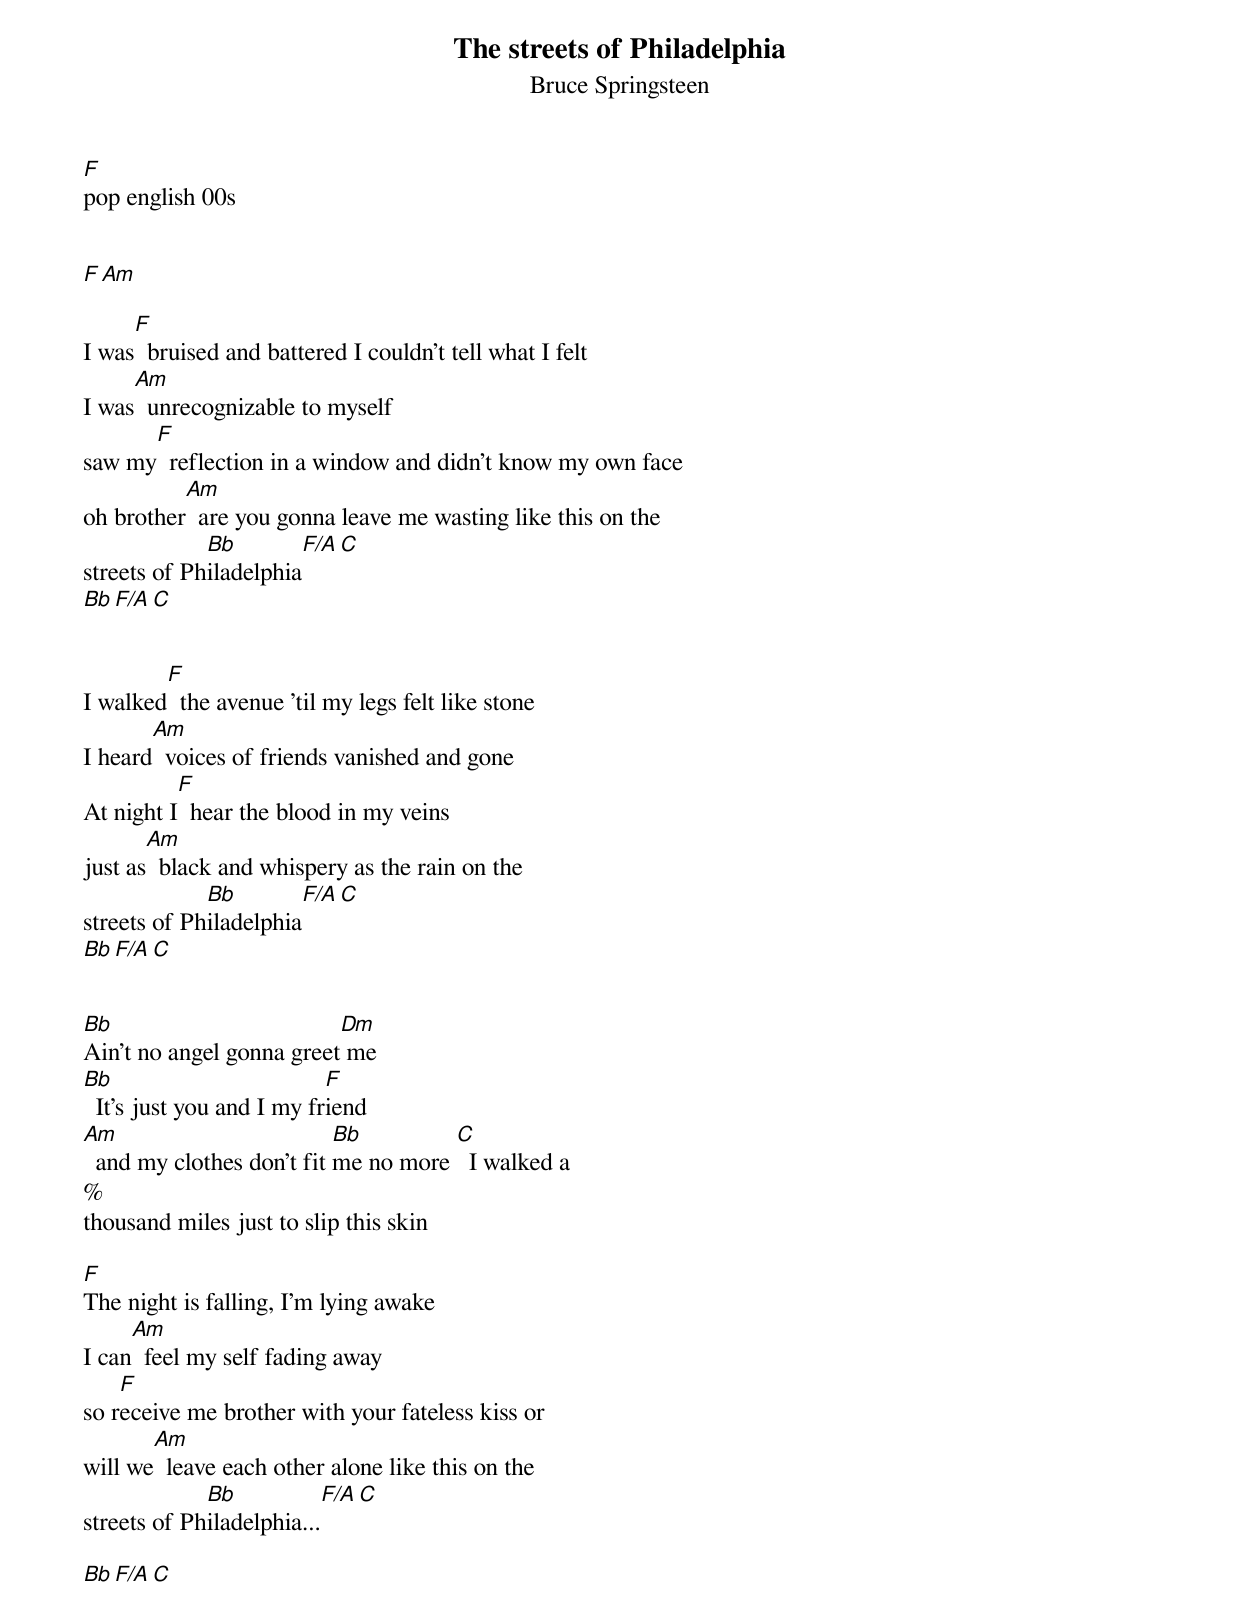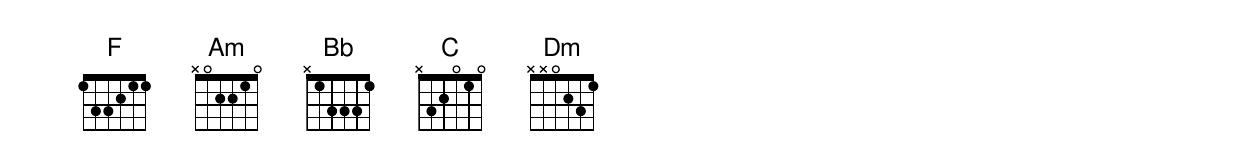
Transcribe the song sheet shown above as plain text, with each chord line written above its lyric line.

The streets of Philadelphia
Bruce Springsteen
F
pop english 00s


F   Am

     F
I was  bruised and battered I couldn't tell what I felt
     Am
I was  unrecognizable to myself
      F
saw my  reflection in a window and didn't know my own face
          Am
oh brother  are you gonna leave me wasting like this on the
             Bb           F/A      C
streets of Philadelphia
Bb  F/A  C


        F
I walked  the avenue 'til my legs felt like stone
       Am
I heard  voices of friends vanished and gone
          F
At night I  hear the blood in my veins
       Am
just as  black and whispery as the rain on the
             Bb            F/A     C
streets of Philadelphia
Bb  F/A  C


Bb                        Dm
Ain't no angel gonna greet me
Bb                         F
  It's just you and I my friend
Am                         Bb         C
  and my clothes don't fit me no more   I walked a
%
thousand miles just to slip this skin

F
The night is falling, I'm lying awake
     Am
I can  feel my self fading away
    F
so receive me brother with your fateless kiss or
       Am
will we  leave each other alone like this on the
             Bb            F/A     C
streets of Philadelphia...

Bb     F/A    C
